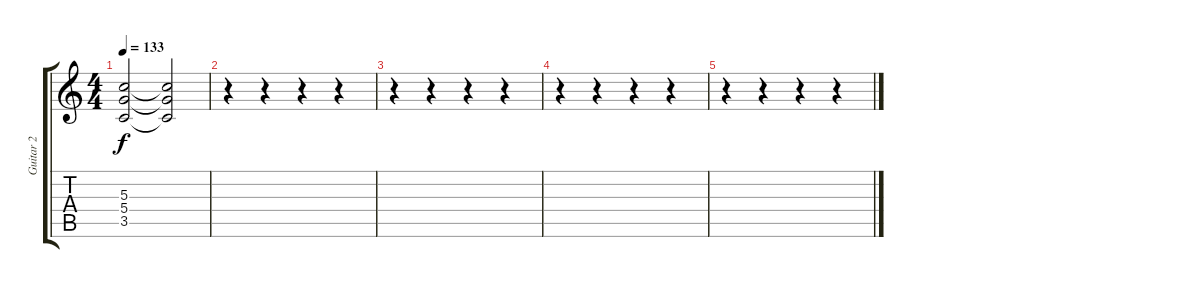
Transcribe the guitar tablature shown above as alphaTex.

\track ("Guitar 2" "Guitar 2") {instrument distortionguitar}
\staff {score tabs}
\tuning (E4 B3 G3 D3 A2 E2) {hide}
\ts (4 4)
\tempo 133
\clef g2
\ks c
(5.3{t} 5.4{t} 3.5{t}).2{dy f} (5.3{t} 5.4{t} 3.5{t}).2 |
r.4 r.4 r.4 r.4 |
r.4 r.4 r.4 r.4 |
r.4 r.4 r.4 r.4 |
r.4 r.4 r.4 r.4
